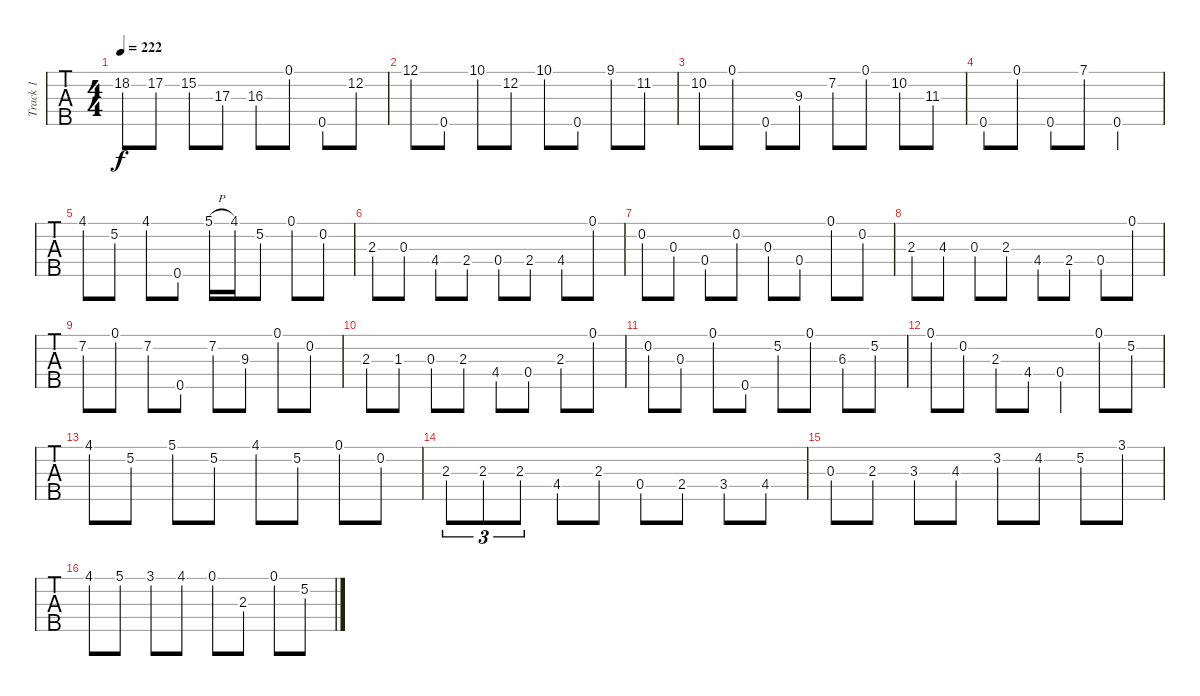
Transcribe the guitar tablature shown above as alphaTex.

\track ("Track 1" "Track 1") {instrument banjo bank 1}
\staff {tabs}
\tuning (D4 B3 G3 D3 G4) {hide}
\displaytranspose 12
\ts (4 4)
\tempo 222
\clef g2
\ks c
18.2.8{dy f} 17.2.8 15.2.8 17.3.8 16.3.8 0.1.8 0.5.8 12.2.8 |
12.1.8 0.5.8 10.1.8 12.2.8 10.1.8 0.5.8 9.1.8 11.2.8 |
10.2.8 0.1.8 0.5.8 9.3.8 7.2.8 0.1.8 10.2.8 11.3.8 |
0.5.8 0.1.8 0.5.8 7.1.8 0.5.2 |
4.1.8 5.2.8 4.1.8 0.5.8 5.1{h}.16 4.1.16 5.2.8 0.1.8 0.2.8 |
2.3.8 0.3.8 4.4.8 2.4.8 0.4.8 2.4.8 4.4.8 0.1.8 |
0.2.8 0.3.8 0.4.8 0.2.8 0.3.8 0.4.8 0.1.8 0.2.8 |
2.3.8 4.3.8 0.3.8 2.3.8 4.4.8 2.4.8 0.4.8 0.1.8 |
7.2.8 0.1.8 7.2.8 0.5.8 7.2.8 9.3.8 0.1.8 0.2.8 |
2.3.8 1.3.8 0.3.8 2.3.8 4.4.8 0.4.8 2.3.8 0.1.8 |
0.2.8 0.3.8 0.1.8 0.5.8 5.2.8 0.1.8 6.3.8 5.2.8 |
0.1.8 0.2.8 2.3.8 4.4.8 0.4.4 0.1.8 5.2.8 |
4.1.8 5.2.8 5.1.8 5.2.8 4.1.8 5.2.8 0.1.8 0.2.8 |
2.3.8{tu (3 2)} 2.3.8{tu (3 2)} 2.3.8{tu (3 2)} 4.4.8 2.3.8 0.4.8 2.4.8 3.4.8 4.4.8 |
0.3.8 2.3.8 3.3.8 4.3.8 3.2.8 4.2.8 5.2.8 3.1.8 |
4.1.8 5.1.8 3.1.8 4.1.8 0.1.8 2.3.8 0.1.8 5.2.8
